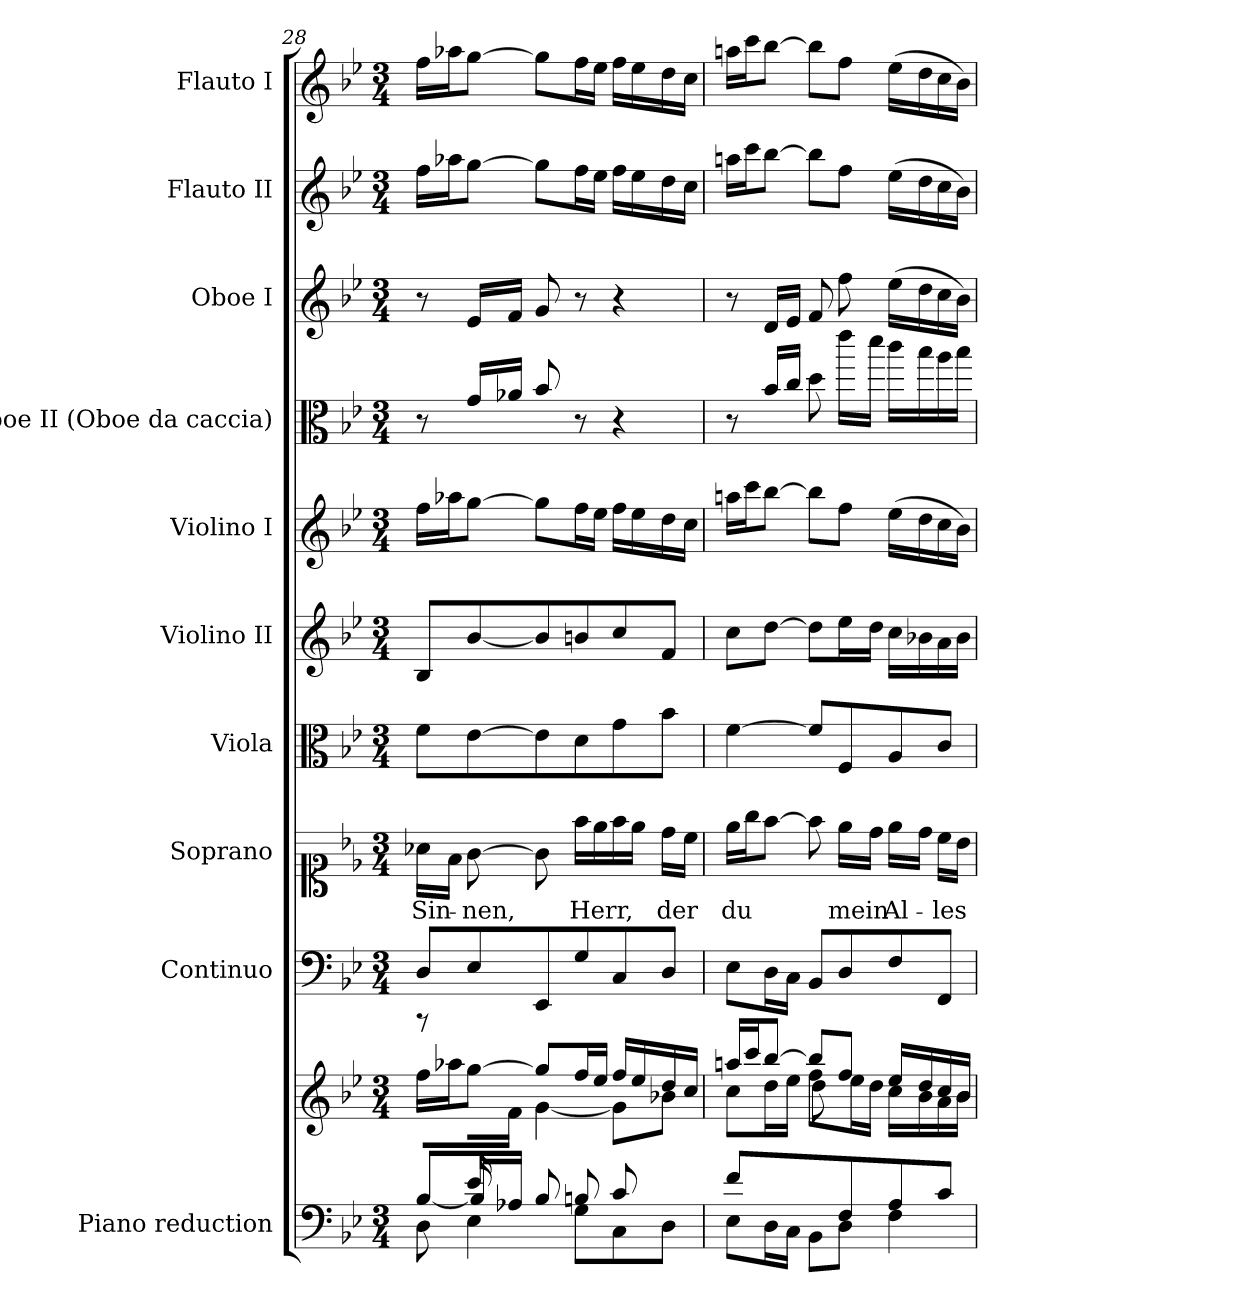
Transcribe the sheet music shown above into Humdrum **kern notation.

**kern	**kern	**kern	**kern	**text	**kern	**kern	**kern	**kern	**kern	**kern	**kern
*part10	*part10	*part9	*part8	*part8	*part7	*part6	*part5	*part4	*part3	*part2	*part1
*staff11	*staff10	*staff9	*staff8	*staff8	*staff7	*staff6	*staff5	*staff4	*staff3	*staff2	*staff1
*I"Piano reduction	*	*I"Continuo	*I"Soprano	*	*I"Viola	*I"Violino II	*I"Violino I	*I"Oboe II (Oboe da caccia)	*I"Oboe I	*I"Flauto II	*I"Flauto I
*I'Pno	*	*	*	*	*I'Vla	*I'Vln	*I'Vln	*	*I'Ob	*I'Fl	*I'Fl
*clefF4	*clefG2	*clefF4	*clefC1	*	*clefC3	*clefG2	*clefG2	*clefC3	*clefG2	*clefG2	*clefG2
*	*	*	*	*	*	*	*	*ITrd12c21	*	*	*
*k[b-e-]	*k[b-e-]	*k[b-e-]	*k[b-e-]	*	*k[b-e-]	*k[b-e-]	*k[b-e-]	*k[b-e-]	*k[b-e-]	*k[b-e-]	*k[b-e-]
*M3/4	*M3/4	*M3/4	*M3/4	*	*M3/4	*M3/4	*M3/4	*M3/4	*M3/4	*M3/4	*M3/4
=28	=28	=28	=28	=28	=28	=28	=28	=28	=28	=28	=28
*^	*^	*	*	*	*	*	*	*	*	*	*
*	*^	*	*^	*	*	*	*	*	*	*	*	*	*
!	!	!	!	!	!	!	!	!LO:LY:b	!	!	!	!	!	!	!
8ryy	[8B-/L	8D\	16ff\LL	8rbbb	8ryy	8D/L	16a-X\LL	Sin-	8f\L	8B-/L	16ff\LL	8r	8r	16ff\LL	16ff\LL
.	.	.	16aa-X\J	.	.	.	16f\JJ	.	.	.	16aa-X\J	.	.	16aa-X\J	16aa-X\J
*	*	*	*	*v	*v	*	*	*	*	*	*	*	*	*	*
!	!	!	!	!	!	!	!LO:LY:b	!	!	!	!	!	!	!
16e-/LL	16B-/L]	4E-\	[8gg\J	16ryy	8E-/	[8g\	-nen,	[8e-\	[8b-/	[8gg\J	16G/LL	16e-/LL	[8gg\J	[8gg\J
2ryy	16A-X/JJ	.	.	16f\JJ	.	.	.	.	.	.	16A-X/JJ	16f/JJ	.	.
.	8B-/L	.	8gg/L]	[4g\	8EE-/	8g\]	.	8e-\]	8b-/]	8gg\L]	8B-/	8g/	8gg\L]	8gg\L]
!	!	!	!	!	!	!	!LO:LY:b	!	!	!	!	!	!	!
.	8Bn/	8G\L	16ff/L	.	8G/	16ff\LL	Herr,	8d\	8bn/	16ff\L	8r	8r	16ff\L	16ff\L
.	.	.	16ee-/JJ	.	.	16ee-\	.	.	.	16ee-\JJ	.	.	16ee-\JJ	16ee-\JJ
.	8c/	8C\	16ff/LL	8g\L]	8C/	16ff\	.	8g\	8cc/	16ff\LL	4r	4r	16ff\LL	16ff\LL
.	.	.	16ee-/	.	.	16ee-\JJ	.	.	.	16ee-\	.	.	16ee-\	16ee-\
*	*	*	*	*^	*	*	*	*	*	*	*	*	*	*
!	!	!	!	!	!	!	!	!LO:LY:b	!	!	!	!	!	!	!
.	8ryy	8D\J	16dd/	8b-X\J	8f\J	8D/J	16dd\LL	der	8b-\J	8f/J	16dd\	.	.	16dd\	16dd\
16ryy	.	.	16cc/JJ	.	.	.	16cc\JJ	.	.	.	16cc\JJ	.	.	16cc\JJ	16cc\JJ
*	*v	*v	*	*	*	*	*	*	*	*	*	*	*	*	*
=29	=29	=29	=29	=29	=29	=29	=29	=29	=29	=29	=29	=29	=29	=29
!	!	!	!	!	!	!	!LO:LY:b	!	!	!	!	!	!	!
8f/L	8E-\L	16aan/LL	8cc\L	8ryy	8E-\L	16ee-\LL	du	[4f\	8cc\L	16aan\LL	8r	8r	16aan\LL	16aan\LL
.	.	16ccc/J	.	.	.	16gg\J	.	.	.	16ccc\J	.	.	16ccc\J	16ccc\J
4ryy	16D\L	[8bb-/J	16dd\L	16b-\L	16D\L	[8ff\J	.	.	[8dd\J	[8bb-\J	16B-/LL	16d/LL	[8bb-\J	[8bb-\J
.	16C\JJ	.	16ee-\JJ	16cc\JJ	16C\JJ	.	.	.	.	.	16c/JJ	16e-/JJ	.	.
.	8BB-\L	8bb-/L]	8ff\L	8dd\L	8BB-/L	8ff\]	.	8f/L]	8dd\L]	8bb-\L]	8d\	8f/	8bb-\L]	8bb-\L]
!	!	!	!	!	!	!	!LO:LY:b	!	!	!	!	!	!	!
8F/	8D\J	8ff/J	16ee-\L	4.ryy	8D/	16ee-\LL	mein	8F/	16ee-\L	8ff\J	16ee-\LL	8ff\	8ff\J	8ff\J
.	.	.	16dd\JJ	.	.	16dd\JJ	.	.	16dd\JJ	.	16dd\JJ	.	.	.
!	!	!	!	!	!	!	!LO:LY:b	!	!	!	!	!	!	!
8A/	4F\	16ee-/LL	16cc\LL	.	8F/	16ee-\LL	Al-	8A/	16cc\LL	(>16ee-\LL	16cc\LL	(>16ee-\LL	(>16ee-\LL	(>16ee-\LL
.	.	16dd/	16b-\	.	.	16dd\JJ	.	.	16b-X\	16dd\	16b-\	16dd\	16dd\	16dd\
!	!	!	!	!	!	!	!LO:LY:b	!	!	!	!	!	!	!
8c/J	.	16cc/	16a\	.	8FF/J	16cc\LL	-les	8c/J	16a\	16cc\	16a\	16cc\	16cc\	16cc\
.	.	16b-/JJ	16b-\JJ	.	.	16b-\JJ	.	.	16b-\JJ	16b-\JJ)	16b-\JJ	16b-\JJ)	16b-\JJ)	16b-\JJ)
*v	*v	*	*	*	*	*	*	*	*	*	*	*	*	*
*	*v	*v	*v	*	*	*	*	*	*	*	*	*	*
=	=	=	=	=	=	=	=	=	=	=	=
*-	*-	*-	*-	*-	*-	*-	*-	*-	*-	*-	*-
